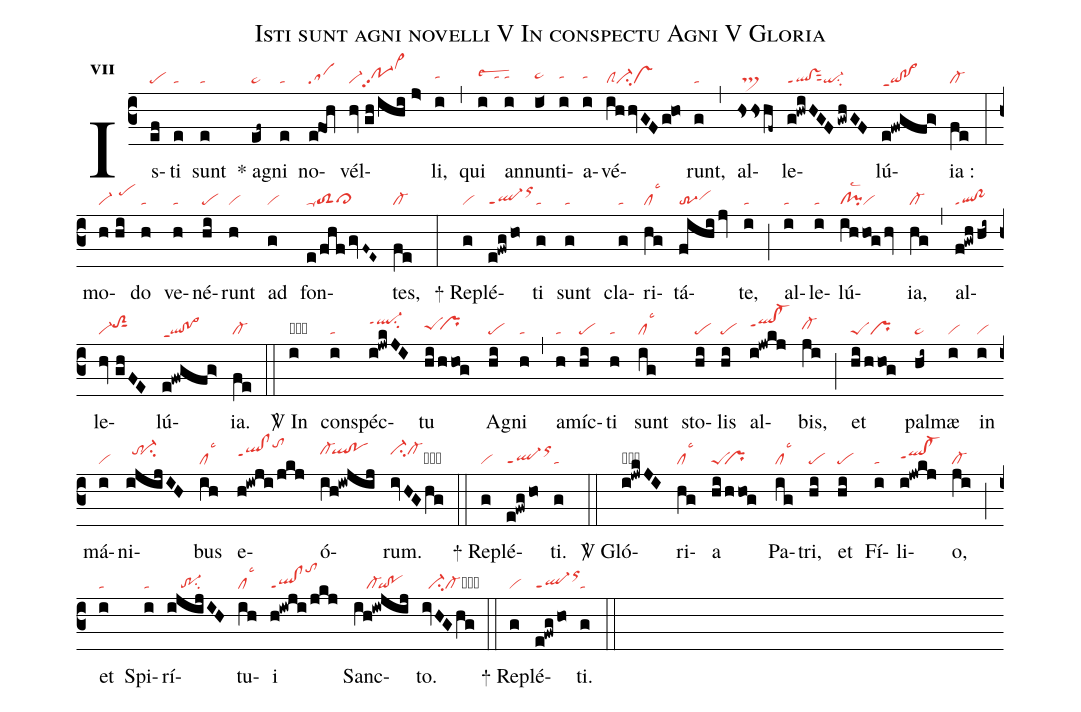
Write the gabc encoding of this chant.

name:Isti sunt agni novelli V In conspectu Agni V Gloria;
office-part:re;
mode:7;
nabc-lines:1;
%%
initial-style: 1;
name: Isti sunt agni novelli;
mode: 7;
office-part: Responsorium;
annotation: Resp.;
annotation: vii;
nabc-lines:1;
%%
(c3) Is(ef|pe)ti(e|ta) sunt(e|ta) <sp>*</sp> a(ef~|pe~)gni(e|ta) no(e!foh|sa)vél(hv//gh/ihi//j>|vi-po-1hhpp2cl~hl)li,(i|tahh) (,) qui(i|tahhlsew2) an(i|tahh)nun(i<|pe~hh)ti(i|tahh)a(i|tahh)vé(ihhvGFg@ho|clSci-vs)runt,(g|ta) (,) al(hshshf~|//ts>)le(g!hwiHGF/gwhGF|ql!vsppt1sut2qi-su2)lú(e!fwgfg>|qi!po>ppt1)ia :(fe|cl-) (:) mo(h//hi|vi-//pehj)do(h|ta) ve(h|ta)né(hi|pe)runt(h|vi) ad(g|vi) fon(e/fhf/gvF~E~|ta-toS2ci~hg)tes,(fe|cl-) (:)
<sp>+</sp> Re(g|vi)plé(e!fwg/ho|ql-ppt1orhk)ti(g|ta) sunt(g|ta) cla(g|ta)ri(hg|cllsc3)tá(fihi/jv|tr-3vihh)te,(i|ta) (;) al(i|ta)le(i|ta)lú(ihhog/hv|cl!pilsc2vi){ia},(hg|cl-) (,) al(f!gwh/hi~|ql!po~ppt1)le(hv//ghFE|vi-toS2hisut1)lú(e!fwgfg>|ql!po>ppt1){ia}.(fe|cl-) (::)

<sp>V/</sp> In(i|obta) con(i|ta)spéc(i!jwkJI|ql-hjppt1su2)tu(hi/hhog|peShh`prhh) A(hi|pe)gni(h|ta) (,) a(h|ta)míc(hi|pe)ti(h|ta) sunt(ig|cllsc3) sto(hi|pe)lis(hi|pe) al(i!jwkj|qlhi!cl-hippt1)bis,(ji|cl-hh) (;) et(hi/hhog|peSpr) pal(hi~|pe~)mæ(i|vi) in(i|vi) má(i|vi)ni(ijijIH|//tohj`ci-hj)bus(ih|cllsc3) e(h!iwji/jkj|qlhi!clhippt1tohm)ó(ih!iwjij|cl-hj`qlhj!pohj)rum.(ivHGhg|ci-hjcl-hjcb) (::)
<sp>+</sp> Re(g|vi)plé(e!fwg/ho|ql-ppt1orhk)ti.(g|ta) (::)

<sp>V/</sp> Gló(i!jwkJI|obql-hjppt1su2)ri(hg|cllsc3)a(hi/hhog|peS``pr) Pa(ig|cllsc3)tri,(hi|pe) et(hi|pe) Fí(i|ta)li(i!jwkj|qlhh!cl-hhppt1)o,(ji|cl-) (;) et(i|ta) Spi(i|ta)rí(ijijIH|////tr-1su2)tu(ih|cllsc3)i(h!iwji/jkj|ql!clppt1tohm) Sanc(ih!iwjij|////cl-`qi!po)to.(ivHGhg|//ci-cl-cb) (::)
<sp>+</sp> Re(g|vi)plé(e!fwg/ho|ql-ppt1orhk)ti.(g|ta) (::)
